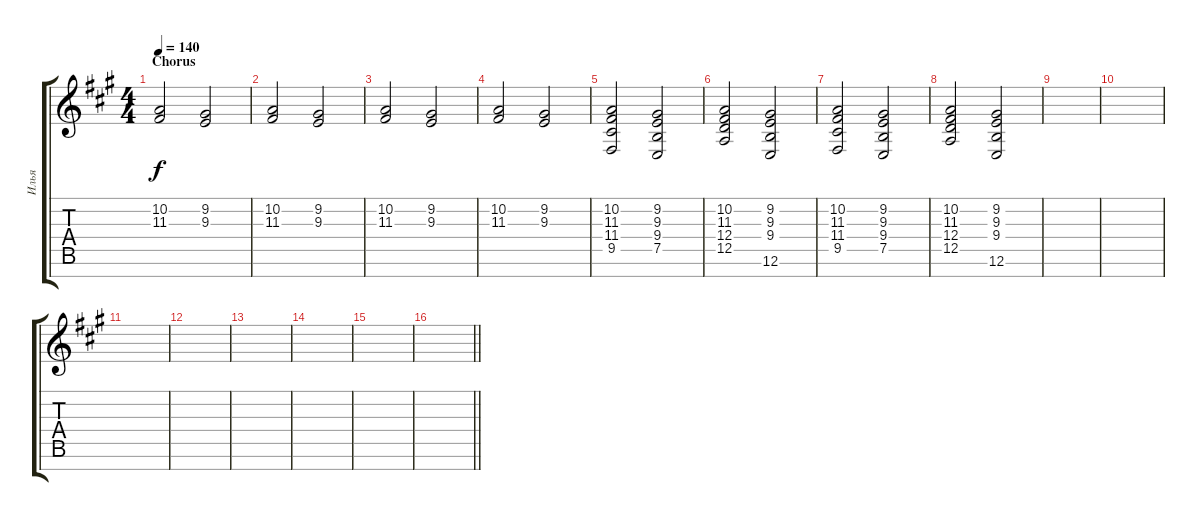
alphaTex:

\track ("Илья" "Илья") {instrument choiraahs}
\staff {score tabs}
\tuning (E4 B3 G3 D3 A2 E2 B1) {hide}
\ts (4 4)
\section ("" "Chorus")
\tempo 140
\clef g2
\ks f#minor
(10.2 11.3).2{dy f} (9.2 9.3).2 |
(10.2 11.3).2 (9.2 9.3).2 |
(10.2 11.3).2 (9.2 9.3).2 |
(10.2 11.3).2 (9.2 9.3).2 |
(10.2 11.3 11.4 9.5).2 (9.2 9.3 9.4 7.5).2 |
(10.2 11.3 12.4 12.5).2 (9.2 9.3 9.4 12.6).2 |
(10.2 11.3 11.4 9.5).2 (9.2 9.3 9.4 7.5).2 |
(10.2 11.3 12.4 12.5).2 (9.2 9.3 9.4 12.6).2 |
|
|
|
|
|
|
|
\barLineRight lightlight
